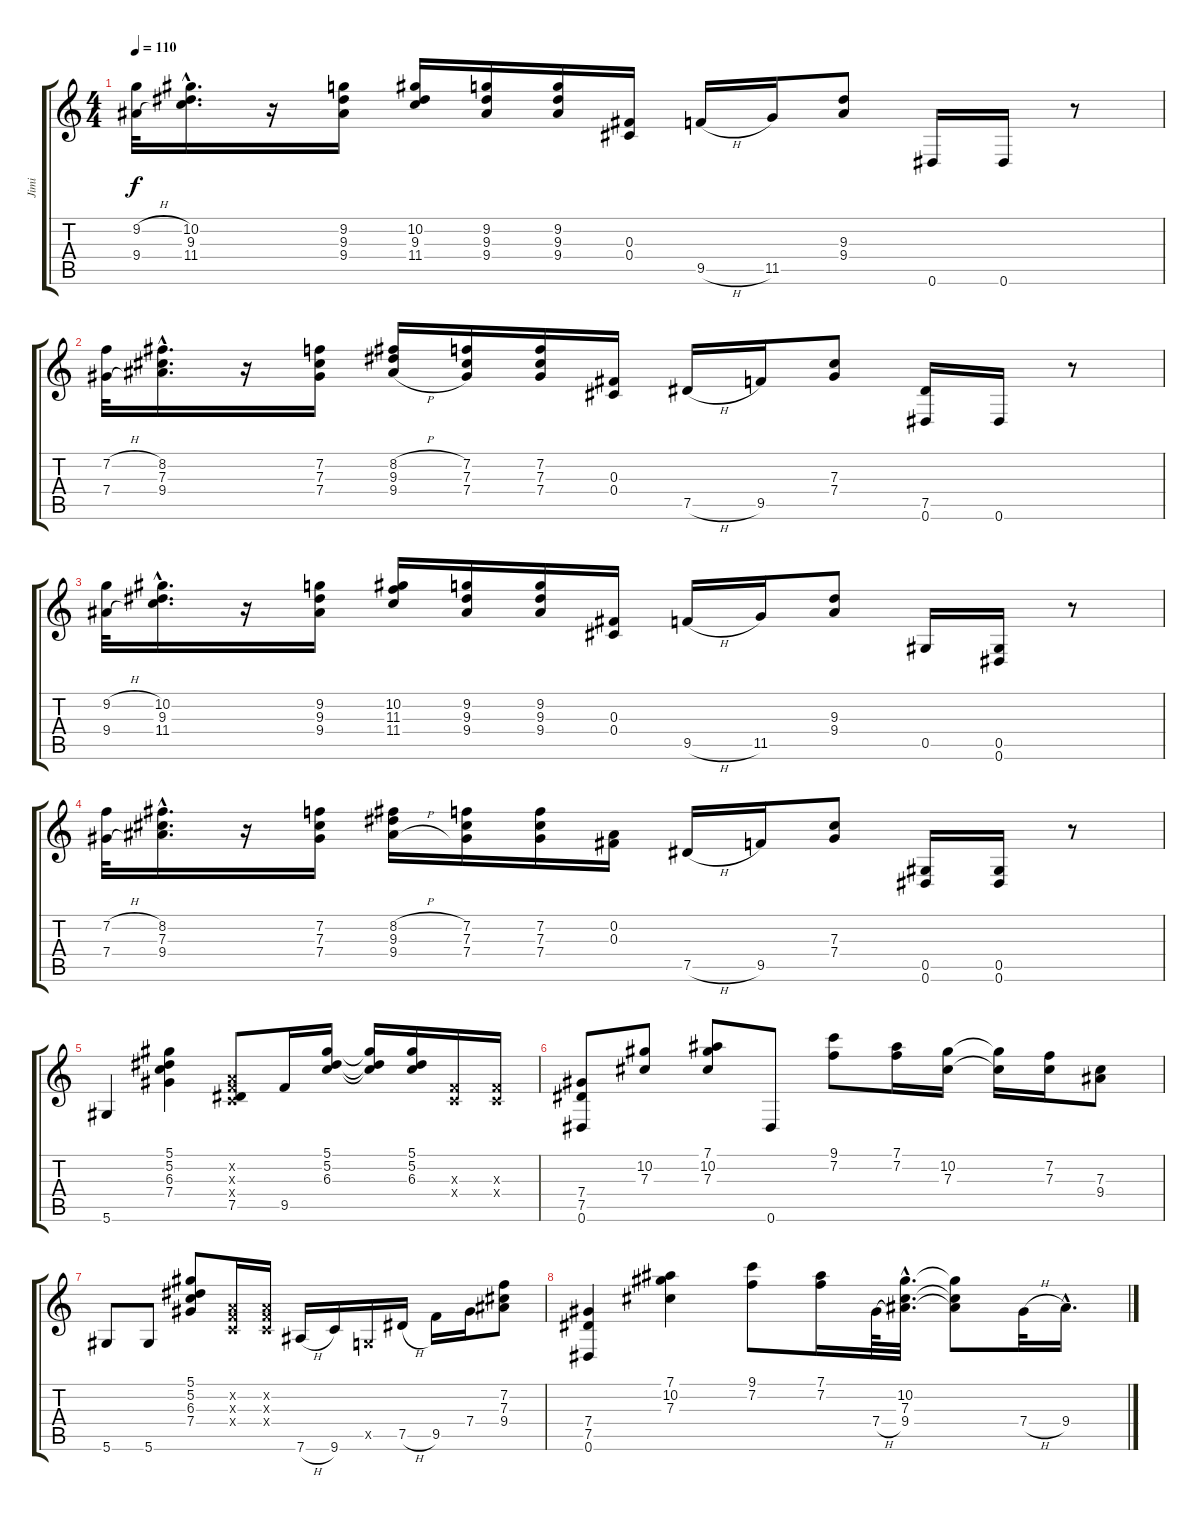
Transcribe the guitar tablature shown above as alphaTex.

\track ("Jimi" "Jimi") {instrument electricguitarclean}
\staff {score tabs}
\tuning (Eb4 Bb3 Gb3 Db3 Ab2 Eb2) {hide}
\ts (4 4)
\tempo 110
\clef g2
\ks c
(9.2{h} 9.4{h}).32{dy f instrument electricguitarclean} (10.2{hac} 9.3{hac} 11.4{hac}).16{d} r.16 (9.2 9.3 9.4).16 (10.2 9.3 11.4).16 (9.2 9.3 9.4).16 (9.2 9.3 9.4).16 (0.3 0.4).16 9.5{h}.16 11.5.16 (9.3 9.4).8 0.6.16 0.6.16 r.8 |
(7.2{h} 7.4{h}).32 (8.2{hac} 7.3{hac} 9.4{hac}).16{d} r.16 (7.2 7.3 7.4).16 (8.2{h} 9.3{h} 9.4{h}).16 (7.2 7.3 7.4).16 (7.2 7.3 7.4).16 (0.3 0.4).16 7.5{h}.16 9.5.16 (7.3 7.4).8 (7.5 0.6).16 0.6.16 r.8 |
(9.2{h} 9.4{h}).32 (10.2{hac} 9.3{hac} 11.4{hac}).16{d} r.16 (9.2 9.3 9.4).16 (10.2 11.3 11.4).16 (9.2 9.3 9.4).16 (9.2 9.3 9.4).16 (0.3 0.4).16 9.5{h}.16 11.5.16 (9.3 9.4).8 0.5.16 (0.5 0.6).16 r.8 |
(7.2{h} 7.4{h}).32 (8.2{hac} 7.3{hac} 9.4{hac}).16{d} r.16 (7.2 7.3 7.4).16 (8.2{h} 9.3{h} 9.4{h}).16 (7.2 7.3 7.4).16 (7.2 7.3 7.4).16 (0.2 0.3).16 7.5{h}.16 9.5.16 (7.3 7.4).8 (0.5 0.6).16 (0.5 0.6).16 r.8 |
5.6.4 (5.1 5.2 6.3 7.4).4 (-1.2{x} -1.3{x} -1.4{x} 7.5).8 9.5.16 (5.1 5.2 6.3).16 (5.1{t} 5.2{t} 6.3{t}).16 (5.1 5.2 6.3).16 (-1.3{x} -1.4{x}).16 (-1.3{x} -1.4{x}).16 |
(7.4 7.5 0.6).8 (10.2 7.3).8 (7.1 10.2 7.3).8 0.6.8 (9.1 7.2).8 (7.1 7.2).16 (10.2 7.3).16 (10.2{t} 7.3{t}).16 (7.2 7.3).16 (7.3 9.4).8 |
5.6.8 5.6.8 (5.1 5.2 6.3 7.4).8 (-1.2{x} -1.3{x} -1.4{x}).16 (-1.2{x} -1.3{x} -1.4{x}).16 7.6{h}.16 9.6.16 -1.5{x}.16 7.5{h}.16 9.5.16 7.4.16 (7.2 7.3 9.4).8 |
(7.4 7.5 0.6).4 (7.1 10.2 7.3).4 (9.1 7.2).8 (7.1 7.2).16 7.4{h}.64 (10.2{hac} 7.3{hac} 9.4{hac}).32{d} (10.2{t} 7.3{t} 9.4{t}).8 7.4{h}.32 9.4{hac}.16{d}
